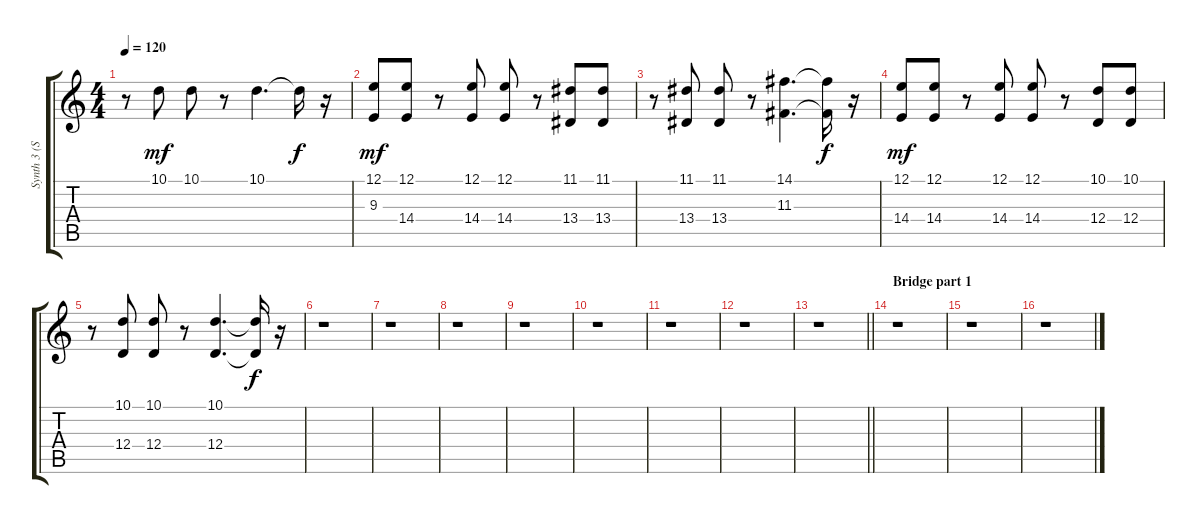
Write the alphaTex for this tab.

\track ("Synth 3 (Strings)" "Synth 3 (S") {instrument stringensemble1}
\staff {score tabs}
\tuning (E4 B3 G3 D3 A2 E2) {hide}
\ts (4 4)
\tempo 120
\clef g2
\ks c
r.8{dy mf} 10.1.8 10.1.8 r.8 10.1.4{d} 10.1{t}.16{dy f} r.16 |
(12.1 9.3).8{dy mf} (12.1 14.4).8 r.8 (12.1 14.4).8 (12.1 14.4).8 r.8 (11.1 13.4).8 (11.1 13.4).8 |
r.8 (11.1 13.4).8 (11.1 13.4).8 r.8 (14.1 11.3).4{d} (14.1{t} 11.3{t}).16{dy f} r.16 |
(12.1 14.4).8{dy mf} (12.1 14.4).8 r.8 (12.1 14.4).8 (12.1 14.4).8 r.8 (10.1 12.4).8 (10.1 12.4).8 |
r.8 (10.1 12.4).8 (10.1 12.4).8 r.8 (10.1 12.4).4{d} (10.1{t} 12.4{t}).16{dy f} r.16 |
r.1 |
r.1 |
r.1 |
r.1 |
r.1 |
r.1 |
r.1 |
\barLineRight lightlight
r.1 |
\section ("" "Bridge part 1")
r.1 |
r.1 |
r.1
